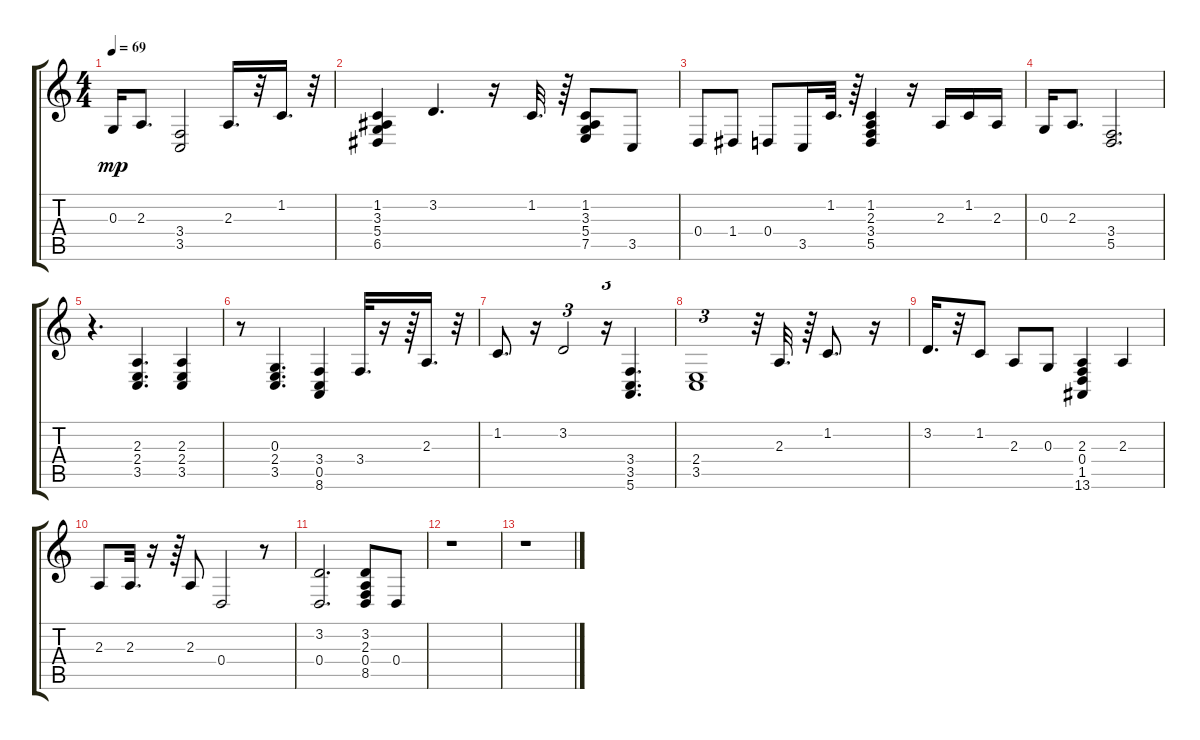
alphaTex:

\track "" {instrument acousticgrandpiano}
\staff {score tabs}
\tuning (E4 B3 G3 D3 A2 E2) {hide}
\ts (4 4)
\tempo 69
\clef g2
\ks c
0.3.16{dy mp} 2.3.8{d} (3.4 3.5).2 2.3.16{d} r.32 1.2.16{d} r.32 |
(1.2 3.3 5.4 6.5).4 3.2.4{d} r.16 1.2.32{d} r.64 (1.2 3.3 5.4 7.5).8 3.5.8 |
0.4.8 1.4.8 0.4.8 3.5.16 1.2.32{d} r.64 (1.2 2.3 3.4 5.5).4 r.16 2.3.16 1.2.16 2.3.16 |
0.3.16 2.3.8{d} (3.4 5.5).2{d} |
r.4{d} (2.3 2.4 3.5).4{d} (2.3 2.4 3.5).4 |
r.8 (0.3 2.4 3.5).4{d} (3.4 0.5 8.6).4 3.4.32{d} r.16 r.64 2.3.16{d} r.32 |
1.2.8{d} r.16 3.2.2{tu (3 2)} r.16{tu (3 2)} (3.4 3.5 5.6).4{d} |
(2.4 3.5).1{tu (3 2)} r.32{tu (3 2)} 2.3.32{d} r.64 1.2.8{d} r.16 |
3.2.16{d} r.32 1.2.8 2.3.8 0.3.8 (2.3 0.4 1.5 13.6).4 2.3.4 |
2.3.8 2.3.32{d} r.16 r.64 2.3.8 0.4.2 r.8 |
(3.2 0.4).2{d} (3.2 2.3 0.4 8.5).8 0.4.8 |
r.1 |
r.1
